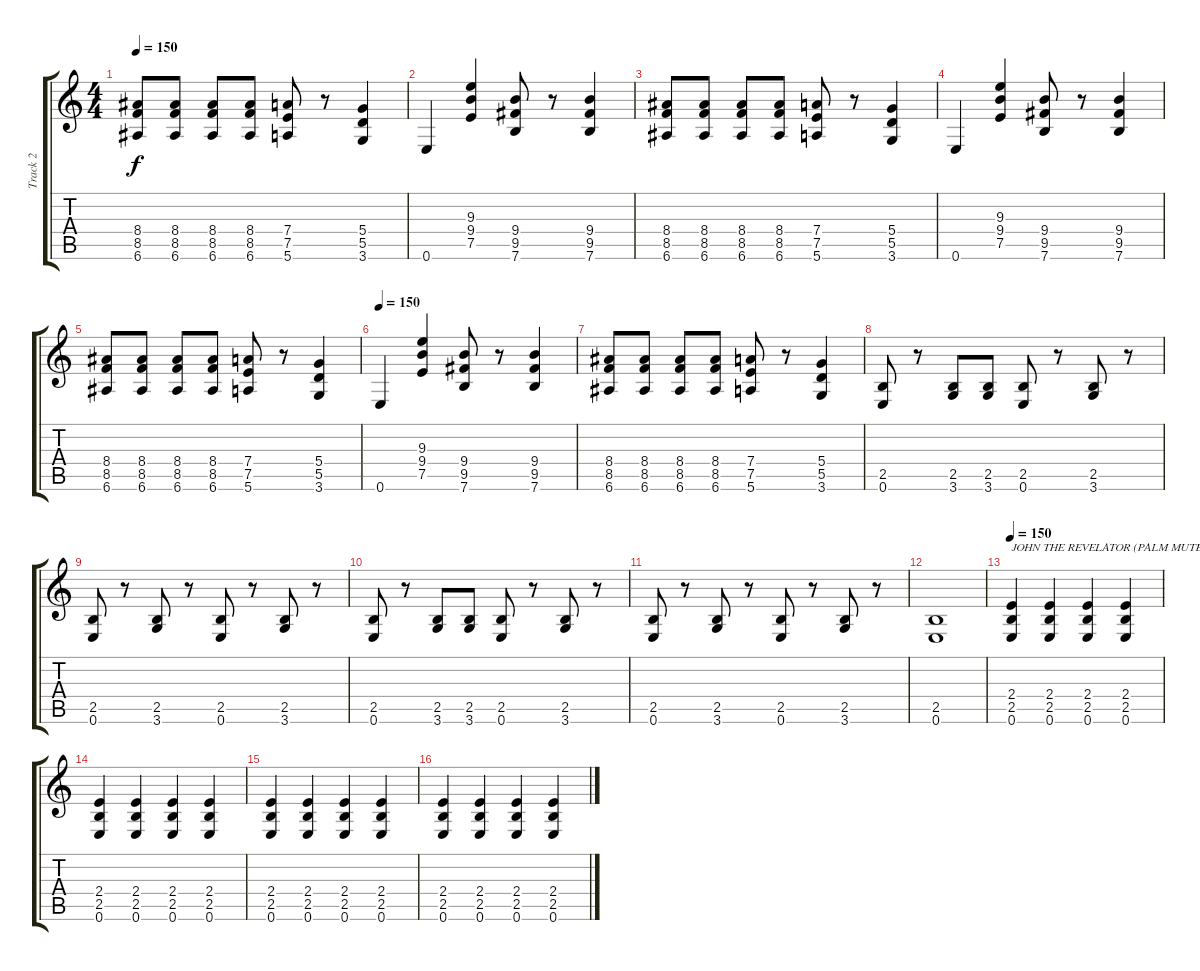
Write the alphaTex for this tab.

\track ("Track 2" "Track 2") {instrument acousticguitarsteel}
\staff {score tabs}
\tuning (E4 B3 G3 D3 A2 E2) {hide}
\ts (4 4)
\tempo 150
\clef g2
\ks c
(8.4 8.5 6.6).8{dy f} (8.4 8.5 6.6).8 (8.4 8.5 6.6).8 (8.4 8.5 6.6).8 (7.4 7.5 5.6).8 r.8 (5.4 5.5 3.6).4 |
0.6.4 (9.3 9.4 7.5).4 (9.4 9.5 7.6).8 r.8 (9.4 9.5 7.6).4 |
(8.4 8.5 6.6).8 (8.4 8.5 6.6).8 (8.4 8.5 6.6).8 (8.4 8.5 6.6).8 (7.4 7.5 5.6).8 r.8 (5.4 5.5 3.6).4 |
0.6.4 (9.3 9.4 7.5).4 (9.4 9.5 7.6).8 r.8 (9.4 9.5 7.6).4 |
(8.4 8.5 6.6).8 (8.4 8.5 6.6).8 (8.4 8.5 6.6).8 (8.4 8.5 6.6).8 (7.4 7.5 5.6).8 r.8 (5.4 5.5 3.6).4 |
\tempo 150
0.6.4 (9.3 9.4 7.5).4 (9.4 9.5 7.6).8 r.8 (9.4 9.5 7.6).4 |
(8.4 8.5 6.6).8 (8.4 8.5 6.6).8 (8.4 8.5 6.6).8 (8.4 8.5 6.6).8 (7.4 7.5 5.6).8 r.8 (5.4 5.5 3.6).4 |
(2.5 0.6).8 r.8 (2.5 3.6).8 (2.5 3.6).8 (2.5 0.6).8 r.8 (2.5 3.6).8 r.8 |
(2.5 0.6).8 r.8 (2.5 3.6).8 r.8 (2.5 0.6).8 r.8 (2.5 3.6).8 r.8 |
(2.5 0.6).8 r.8 (2.5 3.6).8 (2.5 3.6).8 (2.5 0.6).8 r.8 (2.5 3.6).8 r.8 |
(2.5 0.6).8 r.8 (2.5 3.6).8 r.8 (2.5 0.6).8 r.8 (2.5 3.6).8 r.8 |
(2.5 0.6).1 |
\tempo 150
(2.4 2.5 0.6).4{txt "JOHN THE REVELATOR (PALM MUTE)" volume 10 instrument electricguitarmuted} (2.4 2.5 0.6).4 (2.4 2.5 0.6).4 (2.4 2.5 0.6).4 |
(2.4 2.5 0.6).4 (2.4 2.5 0.6).4 (2.4 2.5 0.6).4 (2.4 2.5 0.6).4 |
(2.4 2.5 0.6).4 (2.4 2.5 0.6).4 (2.4 2.5 0.6).4 (2.4 2.5 0.6).4 |
(2.4 2.5 0.6).4 (2.4 2.5 0.6).4 (2.4 2.5 0.6).4 (2.4 2.5 0.6).4
